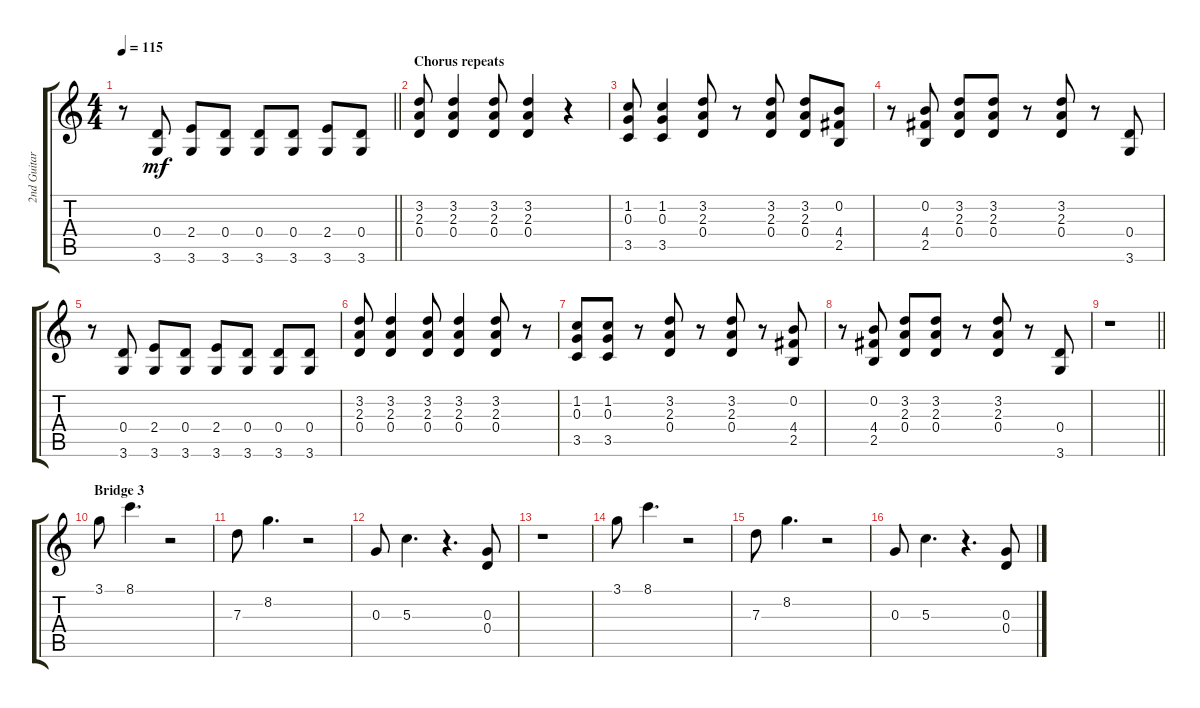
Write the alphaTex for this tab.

\track ("2nd Guitar" "2nd Guitar") {instrument overdrivenguitar}
\staff {score tabs}
\tuning (E4 B3 G3 D3 A2 E2) {hide}
\ts (4 4)
\tempo 115
\clef g2
\barLineRight lightlight
\ks c
r.8{dy mf} (0.4 3.6).8 (2.4 3.6).8 (0.4 3.6).8 (0.4 3.6).8 (0.4 3.6).8 (2.4 3.6).8 (0.4 3.6).8 |
\section ("" "Chorus repeats")
(3.2 2.3 0.4).8 (3.2 2.3 0.4).4 (3.2 2.3 0.4).8 (3.2 2.3 0.4).4 r.4 |
(1.2 0.3 3.5).8 (1.2 0.3 3.5).4 (3.2 2.3 0.4).8 r.8 (3.2 2.3 0.4).8 (3.2 2.3 0.4).8 (0.2 4.4 2.5).8 |
r.8 (0.2 4.4 2.5).8 (3.2 2.3 0.4).8 (3.2 2.3 0.4).8 r.8 (3.2 2.3 0.4).8 r.8 (0.4 3.6).8 |
r.8 (0.4 3.6).8 (2.4 3.6).8 (0.4 3.6).8 (2.4 3.6).8 (0.4 3.6).8 (0.4 3.6).8 (0.4 3.6).8 |
(3.2 2.3 0.4).8 (3.2 2.3 0.4).4 (3.2 2.3 0.4).8 (3.2 2.3 0.4).4 (3.2 2.3 0.4).8 r.8 |
(1.2 0.3 3.5).8 (1.2 0.3 3.5).8 r.8 (3.2 2.3 0.4).8 r.8 (3.2 2.3 0.4).8 r.8 (0.2 4.4 2.5).8 |
r.8 (0.2 4.4 2.5).8 (3.2 2.3 0.4).8 (3.2 2.3 0.4).8 r.8 (3.2 2.3 0.4).8 r.8 (0.4 3.6).8 |
\barLineRight lightlight
r.1 |
\section ("" "Bridge 3")
3.1.8 8.1.4{d} r.2 |
7.3.8 8.2.4{d} r.2 |
0.3.8 5.3.4{d} r.4{d} (0.3 0.4).8 |
r.1 |
3.1.8 8.1.4{d} r.2 |
7.3.8 8.2.4{d} r.2 |
0.3.8 5.3.4{d} r.4{d} (0.3 0.4).8
